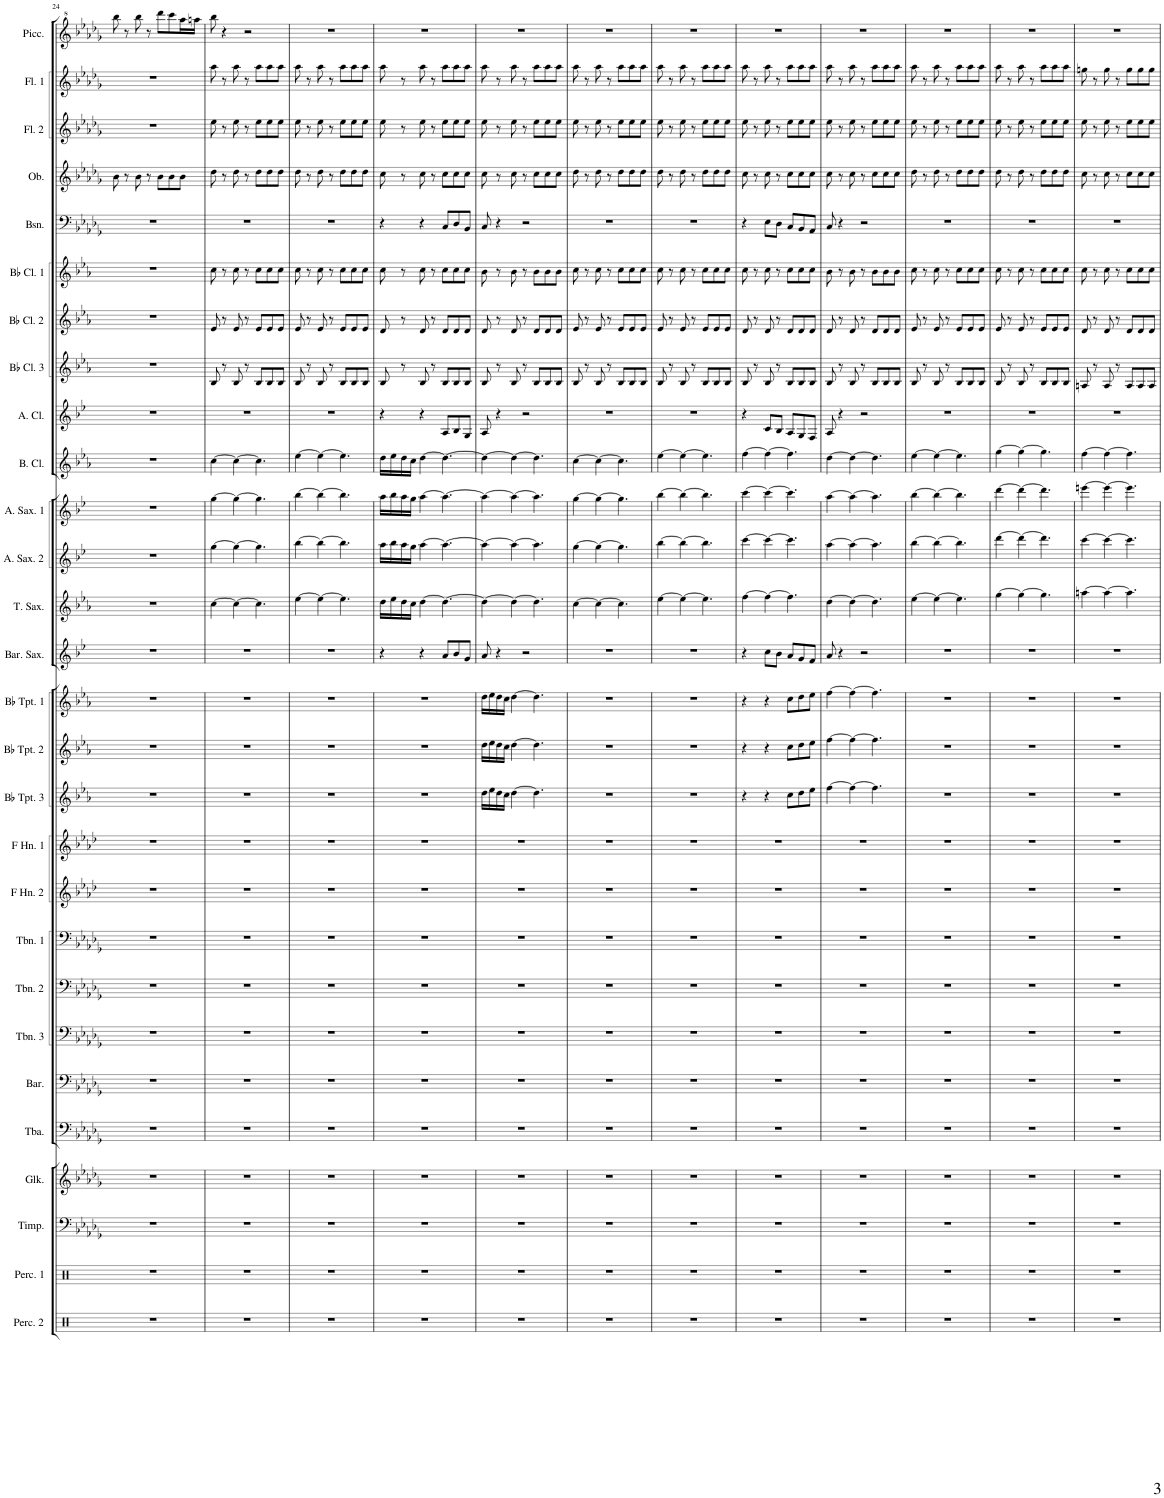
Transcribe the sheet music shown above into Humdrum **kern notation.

**kern	**kern	**kern	**kern	**kern	**kern	**kern	**kern	**kern	**kern	**kern	**kern	**kern	**kern	**kern	**kern	**kern	**kern	**kern	**kern	**kern	**kern	**kern	**kern	**kern	**kern	**kern	**kern
*part28	*part27	*part26	*part25	*part24	*part23	*part22	*part21	*part20	*part19	*part18	*part17	*part16	*part15	*part14	*part13	*part12	*part11	*part10	*part9	*part8	*part7	*part6	*part5	*part4	*part3	*part2	*part1
*staff28	*staff27	*staff26	*staff25	*staff24	*staff23	*staff22	*staff21	*staff20	*staff19	*staff18	*staff17	*staff16	*staff15	*staff14	*staff13	*staff12	*staff11	*staff10	*staff9	*staff8	*staff7	*staff6	*staff5	*staff4	*staff3	*staff2	*staff1
*I"Percussion 2	*I"Percussion 1	*I"Timpani	*I"Glockenspiel	*I"Tuba	*I"Baritone	*I"Trombone 3	*I"Trombone 2	*I"Trombone 1	*I"F Horn 2	*I"F Horn 1	*I"Bb Trumpet 3	*I"Bb Trumpet 2	*I"Bb Trumpet 1	*I"Baritone Saxophone	*I"Tenor Saxophone	*I"Alto Saxophone 2	*I"Alto Saxophone 1	*I"Bass Clarinet	*I"Alto Clarinet	*I"Bb Clarinet 3	*I"Bb Clarinet 2	*I"Bb Clarinet 1	*I"Bassoon	*I"Oboe	*I"Flute 2	*I"Flute 1	*I"Piccolo
*I'Perc. 2	*I'Perc. 1	*I'Timp.	*I'Glk.	*I'Tba.	*I'Bar.	*I'Tbn. 3	*I'Tbn. 2	*I'Tbn. 1	*I'F Hn. 2	*I'F Hn. 1	*I'Bb Tpt. 3	*I'Bb Tpt. 2	*I'Bb Tpt. 1	*I'Bar. Sax.	*I'T. Sax.	*I'A. Sax. 2	*I'A. Sax. 1	*I'B. Cl.	*I'A. Cl.	*I'Bb Cl. 3	*I'Bb Cl. 2	*I'Bb Cl. 1	*I'Bsn.	*I'Ob.	*I'Fl. 2	*I'Fl. 1	*I'Picc.
!!LO:PB:g=z
*clefX	*clefX	*clefF4	*clefG2	*clefF4	*clefF4	*clefF4	*clefF4	*clefF4	*clefG2	*clefG2	*clefG2	*clefG2	*clefG2	*clefG2	*clefG2	*clefG2	*clefG2	*clefG2	*clefG2	*clefG2	*clefG2	*clefG2	*clefF4	*clefG2	*clefG2	*clefG2	*clefG^2
*	*	*	*Trd-14c-24	*	*Trd4c7	*	*	*	*Trd4c7	*Trd4c7	*Trd1c2	*Trd1c2	*Trd1c2	*Trd12c21	*Trd8c14	*Trd5c9	*Trd5c9	*Trd8c14	*Trd5c9	*Trd1c2	*Trd1c2	*Trd1c2	*	*	*	*	*Trd-7c-12
*k[]	*k[]	*k[b-e-a-d-g-]	*k[b-e-a-d-g-]	*k[b-e-a-d-g-]	*k[b-e-a-d-g-]	*k[b-e-a-d-g-]	*k[b-e-a-d-g-]	*k[b-e-a-d-g-]	*k[b-e-a-d-]	*k[b-e-a-d-]	*k[b-e-a-]	*k[b-e-a-]	*k[b-e-a-]	*k[b-e-]	*k[b-e-a-]	*k[b-e-]	*k[b-e-]	*k[b-e-a-]	*k[b-e-]	*k[b-e-a-]	*k[b-e-a-]	*k[b-e-a-]	*k[b-e-a-d-g-]	*k[b-e-a-d-g-]	*k[b-e-a-d-g-]	*k[b-e-a-d-g-]	*k[b-e-a-d-g-]
*M7/8	*M7/8	*M7/8	*M7/8	*M7/8	*M7/8	*M7/8	*M7/8	*M7/8	*M7/8	*M7/8	*M7/8	*M7/8	*M7/8	*M7/8	*M7/8	*M7/8	*M7/8	*M7/8	*M7/8	*M7/8	*M7/8	*M7/8	*M7/8	*M7/8	*M7/8	*M7/8	*M7/8
=24	=24	=24	=24	=24	=24	=24	=24	=24	=24	=24	=24	=24	=24	=24	=24	=24	=24	=24	=24	=24	=24	=24	=24	=24	=24	=24	=24
2..r	2..r	2..r	2..r	2..r	2..r	2..r	2..r	2..r	2..r	2..r	2..r	2..r	2..r	2..r	2..r	2..r	2..r	2..r	2..r	2..r	2..r	2..r	2..r	8b-\	2..r	2..r	8bbb-\
.	.	.	.	.	.	.	.	.	.	.	.	.	.	.	.	.	.	.	.	.	.	.	.	8r	.	.	8r
.	.	.	.	.	.	.	.	.	.	.	.	.	.	.	.	.	.	.	.	.	.	.	.	8b-\	.	.	8bbb-\
.	.	.	.	.	.	.	.	.	.	.	.	.	.	.	.	.	.	.	.	.	.	.	.	8r	.	.	8r
.	.	.	.	.	.	.	.	.	.	.	.	.	.	.	.	.	.	.	.	.	.	.	.	8b-\L	.	.	8dddd-\L
.	.	.	.	.	.	.	.	.	.	.	.	.	.	.	.	.	.	.	.	.	.	.	.	8b-\	.	.	8cccc\
.	.	.	.	.	.	.	.	.	.	.	.	.	.	.	.	.	.	.	.	.	.	.	.	8b-\J	.	.	16aaa-\L
.	.	.	.	.	.	.	.	.	.	.	.	.	.	.	.	.	.	.	.	.	.	.	.	.	.	.	16aaan\JJ
=25	=25	=25	=25	=25	=25	=25	=25	=25	=25	=25	=25	=25	=25	=25	=25	=25	=25	=25	=25	=25	=25	=25	=25	=25	=25	=25	=25
2..r	2..r	2..r	2..r	2..r	2..r	2..r	2..r	2..r	2..r	2..r	2..r	2..r	2..r	2..r	[4cc\	[4gg\	[4gg\	[4cc\	2..r	8B-/	8e-/	8cc\	2..r	8dd-\	8ee-\	8aa-\	8bbb-\
.	.	.	.	.	.	.	.	.	.	.	.	.	.	.	.	.	.	.	.	8r	8r	8r	.	8r	8r	8r	4r
.	.	.	.	.	.	.	.	.	.	.	.	.	.	.	4cc\_	4gg\_	4gg\_	4cc\_	.	8B-/	8e-/	8cc\	.	8dd-\	8ee-\	8aa-\	.
.	.	.	.	.	.	.	.	.	.	.	.	.	.	.	.	.	.	.	.	8r	8r	8r	.	8r	8r	8r	2r
.	.	.	.	.	.	.	.	.	.	.	.	.	.	.	4.cc\]	4.gg\]	4.gg\]	4.cc\]	.	8B-/L	8e-/L	8cc\L	.	8dd-\L	8ee-\L	8aa-\L	.
.	.	.	.	.	.	.	.	.	.	.	.	.	.	.	.	.	.	.	.	8B-/	8e-/	8cc\	.	8dd-\	8ee-\	8aa-\	.
.	.	.	.	.	.	.	.	.	.	.	.	.	.	.	.	.	.	.	.	8B-/J	8e-/J	8cc\J	.	8dd-\J	8ee-\J	8aa-\J	.
=26	=26	=26	=26	=26	=26	=26	=26	=26	=26	=26	=26	=26	=26	=26	=26	=26	=26	=26	=26	=26	=26	=26	=26	=26	=26	=26	=26
2..r	2..r	2..r	2..r	2..r	2..r	2..r	2..r	2..r	2..r	2..r	2..r	2..r	2..r	2..r	[4ee-\	[4bb-\	[4bb-\	[4ee-\	2..r	8B-/	8e-/	8cc\	2..r	8dd-\	8ee-\	8aa-\	2..r
.	.	.	.	.	.	.	.	.	.	.	.	.	.	.	.	.	.	.	.	8r	8r	8r	.	8r	8r	8r	.
.	.	.	.	.	.	.	.	.	.	.	.	.	.	.	4ee-\_	4bb-\_	4bb-\_	4ee-\_	.	8B-/	8e-/	8cc\	.	8dd-\	8ee-\	8aa-\	.
.	.	.	.	.	.	.	.	.	.	.	.	.	.	.	.	.	.	.	.	8r	8r	8r	.	8r	8r	8r	.
.	.	.	.	.	.	.	.	.	.	.	.	.	.	.	4.ee-\]	4.bb-\]	4.bb-\]	4.ee-\]	.	8B-/L	8e-/L	8cc\L	.	8dd-\L	8ee-\L	8aa-\L	.
.	.	.	.	.	.	.	.	.	.	.	.	.	.	.	.	.	.	.	.	8B-/	8e-/	8cc\	.	8dd-\	8ee-\	8aa-\	.
.	.	.	.	.	.	.	.	.	.	.	.	.	.	.	.	.	.	.	.	8B-/J	8e-/J	8cc\J	.	8dd-\J	8ee-\J	8aa-\J	.
=27	=27	=27	=27	=27	=27	=27	=27	=27	=27	=27	=27	=27	=27	=27	=27	=27	=27	=27	=27	=27	=27	=27	=27	=27	=27	=27	=27
2..r	2..r	2..r	2..r	2..r	2..r	2..r	2..r	2..r	2..r	2..r	2..r	2..r	2..r	4r	16dd\LL	16aa\LL	16aa\LL	16dd\LL	4r	8B-/	8d/	8cc\	4r	8cc\	8ee-\	8aa-\	2..r
.	.	.	.	.	.	.	.	.	.	.	.	.	.	.	16ee-\	16bb-\	16bb-\	16ee-\	.	.	.	.	.	.	.	.	.
.	.	.	.	.	.	.	.	.	.	.	.	.	.	.	16dd\	16aa\	16aa\	16dd\	.	8r	8r	8r	.	8r	8r	8r	.
.	.	.	.	.	.	.	.	.	.	.	.	.	.	.	16cc\JJ	16gg\JJ	16gg\JJ	16cc\JJ	.	.	.	.	.	.	.	.	.
.	.	.	.	.	.	.	.	.	.	.	.	.	.	4r	[4dd\	[4aa\	[4aa\	[4dd\	4r	8B-/	8d/	8cc\	4r	8cc\	8ee-\	8aa-\	.
.	.	.	.	.	.	.	.	.	.	.	.	.	.	.	.	.	.	.	.	8r	8r	8r	.	8r	8r	8r	.
.	.	.	.	.	.	.	.	.	.	.	.	.	.	8a/L	4.dd\_	4.aa\_	4.aa\_	4.dd\_	8A/L	8B-/L	8d/L	8cc\L	8C/L	8cc\L	8ee-\L	8aa-\L	.
.	.	.	.	.	.	.	.	.	.	.	.	.	.	8b-/	.	.	.	.	8B-/	8B-/	8d/	8cc\	8D-/	8cc\	8ee-\	8aa-\	.
.	.	.	.	.	.	.	.	.	.	.	.	.	.	8g/J	.	.	.	.	8G/J	8B-/J	8d/J	8cc\J	8BB-/J	8cc\J	8ee-\J	8aa-\J	.
=28	=28	=28	=28	=28	=28	=28	=28	=28	=28	=28	=28	=28	=28	=28	=28	=28	=28	=28	=28	=28	=28	=28	=28	=28	=28	=28	=28
2..r	2..r	2..r	2..r	2..r	2..r	2..r	2..r	2..r	2..r	2..r	16dd\LL	16dd\LL	16dd\LL	8a/	4dd\_	4aa\_	4aa\_	4dd\_	8A/	8B-/	8d/	8b-\	8C/	8cc\	8ee-\	8aa-\	2..r
.	.	.	.	.	.	.	.	.	.	.	16ee-\	16ee-\	16ee-\	.	.	.	.	.	.	.	.	.	.	.	.	.	.
.	.	.	.	.	.	.	.	.	.	.	16dd\	16dd\	16dd\	4r	.	.	.	.	4r	8r	8r	8r	4r	8r	8r	8r	.
.	.	.	.	.	.	.	.	.	.	.	16cc\JJ	16cc\JJ	16cc\JJ	.	.	.	.	.	.	.	.	.	.	.	.	.	.
.	.	.	.	.	.	.	.	.	.	.	[4dd\	[4dd\	[4dd\	.	4dd\_	4aa\_	4aa\_	4dd\_	.	8B-/	8d/	8b-\	.	8cc\	8ee-\	8aa-\	.
.	.	.	.	.	.	.	.	.	.	.	.	.	.	2r	.	.	.	.	2r	8r	8r	8r	2r	8r	8r	8r	.
.	.	.	.	.	.	.	.	.	.	.	4.dd\]	4.dd\]	4.dd\]	.	4.dd\]	4.aa\]	4.aa\]	4.dd\]	.	8B-/L	8d/L	8b-\L	.	8cc\L	8ee-\L	8aa-\L	.
.	.	.	.	.	.	.	.	.	.	.	.	.	.	.	.	.	.	.	.	8B-/	8d/	8b-\	.	8cc\	8ee-\	8aa-\	.
.	.	.	.	.	.	.	.	.	.	.	.	.	.	.	.	.	.	.	.	8B-/J	8d/J	8b-\J	.	8cc\J	8ee-\J	8aa-\J	.
=29	=29	=29	=29	=29	=29	=29	=29	=29	=29	=29	=29	=29	=29	=29	=29	=29	=29	=29	=29	=29	=29	=29	=29	=29	=29	=29	=29
2..r	2..r	2..r	2..r	2..r	2..r	2..r	2..r	2..r	2..r	2..r	2..r	2..r	2..r	2..r	[4cc\	[4gg\	[4gg\	[4cc\	2..r	8B-/	8e-/	8cc\	2..r	8dd-\	8ee-\	8aa-\	2..r
.	.	.	.	.	.	.	.	.	.	.	.	.	.	.	.	.	.	.	.	8r	8r	8r	.	8r	8r	8r	.
.	.	.	.	.	.	.	.	.	.	.	.	.	.	.	4cc\_	4gg\_	4gg\_	4cc\_	.	8B-/	8e-/	8cc\	.	8dd-\	8ee-\	8aa-\	.
.	.	.	.	.	.	.	.	.	.	.	.	.	.	.	.	.	.	.	.	8r	8r	8r	.	8r	8r	8r	.
.	.	.	.	.	.	.	.	.	.	.	.	.	.	.	4.cc\]	4.gg\]	4.gg\]	4.cc\]	.	8B-/L	8e-/L	8cc\L	.	8dd-\L	8ee-\L	8aa-\L	.
.	.	.	.	.	.	.	.	.	.	.	.	.	.	.	.	.	.	.	.	8B-/	8e-/	8cc\	.	8dd-\	8ee-\	8aa-\	.
.	.	.	.	.	.	.	.	.	.	.	.	.	.	.	.	.	.	.	.	8B-/J	8e-/J	8cc\J	.	8dd-\J	8ee-\J	8aa-\J	.
=30	=30	=30	=30	=30	=30	=30	=30	=30	=30	=30	=30	=30	=30	=30	=30	=30	=30	=30	=30	=30	=30	=30	=30	=30	=30	=30	=30
2..r	2..r	2..r	2..r	2..r	2..r	2..r	2..r	2..r	2..r	2..r	2..r	2..r	2..r	2..r	[4ee-\	[4bb-\	[4bb-\	[4ee-\	2..r	8B-/	8e-/	8cc\	2..r	8dd-\	8ee-\	8aa-\	2..r
.	.	.	.	.	.	.	.	.	.	.	.	.	.	.	.	.	.	.	.	8r	8r	8r	.	8r	8r	8r	.
.	.	.	.	.	.	.	.	.	.	.	.	.	.	.	4ee-\_	4bb-\_	4bb-\_	4ee-\_	.	8B-/	8e-/	8cc\	.	8dd-\	8ee-\	8aa-\	.
.	.	.	.	.	.	.	.	.	.	.	.	.	.	.	.	.	.	.	.	8r	8r	8r	.	8r	8r	8r	.
.	.	.	.	.	.	.	.	.	.	.	.	.	.	.	4.ee-\]	4.bb-\]	4.bb-\]	4.ee-\]	.	8B-/L	8e-/L	8cc\L	.	8dd-\L	8ee-\L	8aa-\L	.
.	.	.	.	.	.	.	.	.	.	.	.	.	.	.	.	.	.	.	.	8B-/	8e-/	8cc\	.	8dd-\	8ee-\	8aa-\	.
.	.	.	.	.	.	.	.	.	.	.	.	.	.	.	.	.	.	.	.	8B-/J	8e-/J	8cc\J	.	8dd-\J	8ee-\J	8aa-\J	.
=31	=31	=31	=31	=31	=31	=31	=31	=31	=31	=31	=31	=31	=31	=31	=31	=31	=31	=31	=31	=31	=31	=31	=31	=31	=31	=31	=31
2..r	2..r	2..r	2..r	2..r	2..r	2..r	2..r	2..r	2..r	2..r	4r	4r	4r	4r	[4ff\	[4ccc\	[4ccc\	[4ff\	4r	8B-/	8d/	8cc\	4r	8cc\	8ee-\	8aa-\	2..r
.	.	.	.	.	.	.	.	.	.	.	.	.	.	.	.	.	.	.	.	8r	8r	8r	.	8r	8r	8r	.
.	.	.	.	.	.	.	.	.	.	.	4r	4r	4r	8cc\L	4ff\_	4ccc\_	4ccc\_	4ff\_	8c/L	8B-/	8d/	8cc\	8E-\L	8cc\	8ee-\	8aa-\	.
.	.	.	.	.	.	.	.	.	.	.	.	.	.	8b-\J	.	.	.	.	8B-/J	8r	8r	8r	8D-\J	8r	8r	8r	.
.	.	.	.	.	.	.	.	.	.	.	8cc\L	8cc\L	8cc\L	8a/L	4.ff\]	4.ccc\]	4.ccc\]	4.ff\]	8A/L	8B-/L	8d/L	8cc\L	8C/L	8cc\L	8ee-\L	8aa-\L	.
.	.	.	.	.	.	.	.	.	.	.	8dd\	8dd\	8dd\	8g/	.	.	.	.	8G/	8B-/	8d/	8cc\	8BB-/	8cc\	8ee-\	8aa-\	.
.	.	.	.	.	.	.	.	.	.	.	8ee-\J	8ee-\J	8ee-\J	8f/J	.	.	.	.	8F/J	8B-/J	8d/J	8cc\J	8AA-/J	8cc\J	8ee-\J	8aa-\J	.
=32	=32	=32	=32	=32	=32	=32	=32	=32	=32	=32	=32	=32	=32	=32	=32	=32	=32	=32	=32	=32	=32	=32	=32	=32	=32	=32	=32
2..r	2..r	2..r	2..r	2..r	2..r	2..r	2..r	2..r	2..r	2..r	[4ff\	[4ff\	[4ff\	8a/	[4dd\	[4aa\	[4aa\	[4dd\	8A/	8B-/	8d/	8b-\	8C/	8cc\	8ee-\	8aa-\	2..r
.	.	.	.	.	.	.	.	.	.	.	.	.	.	4r	.	.	.	.	4r	8r	8r	8r	4r	8r	8r	8r	.
.	.	.	.	.	.	.	.	.	.	.	4ff\_	4ff\_	4ff\_	.	4dd\_	4aa\_	4aa\_	4dd\_	.	8B-/	8d/	8b-\	.	8cc\	8ee-\	8aa-\	.
.	.	.	.	.	.	.	.	.	.	.	.	.	.	2r	.	.	.	.	2r	8r	8r	8r	2r	8r	8r	8r	.
.	.	.	.	.	.	.	.	.	.	.	4.ff\]	4.ff\]	4.ff\]	.	4.dd\]	4.aa\]	4.aa\]	4.dd\]	.	8B-/L	8d/L	8b-\L	.	8cc\L	8ee-\L	8aa-\L	.
.	.	.	.	.	.	.	.	.	.	.	.	.	.	.	.	.	.	.	.	8B-/	8d/	8b-\	.	8cc\	8ee-\	8aa-\	.
.	.	.	.	.	.	.	.	.	.	.	.	.	.	.	.	.	.	.	.	8B-/J	8d/J	8b-\J	.	8cc\J	8ee-\J	8aa-\J	.
=33	=33	=33	=33	=33	=33	=33	=33	=33	=33	=33	=33	=33	=33	=33	=33	=33	=33	=33	=33	=33	=33	=33	=33	=33	=33	=33	=33
2..r	2..r	2..r	2..r	2..r	2..r	2..r	2..r	2..r	2..r	2..r	2..r	2..r	2..r	2..r	[4ee-\	[4bb-\	[4bb-\	[4ee-\	2..r	8B-/	8e-/	8cc\	2..r	8dd-\	8ee-\	8aa-\	2..r
.	.	.	.	.	.	.	.	.	.	.	.	.	.	.	.	.	.	.	.	8r	8r	8r	.	8r	8r	8r	.
.	.	.	.	.	.	.	.	.	.	.	.	.	.	.	4ee-\_	4bb-\_	4bb-\_	4ee-\_	.	8B-/	8e-/	8cc\	.	8dd-\	8ee-\	8aa-\	.
.	.	.	.	.	.	.	.	.	.	.	.	.	.	.	.	.	.	.	.	8r	8r	8r	.	8r	8r	8r	.
.	.	.	.	.	.	.	.	.	.	.	.	.	.	.	4.ee-\]	4.bb-\]	4.bb-\]	4.ee-\]	.	8B-/L	8e-/L	8cc\L	.	8dd-\L	8ee-\L	8aa-\L	.
.	.	.	.	.	.	.	.	.	.	.	.	.	.	.	.	.	.	.	.	8B-/	8e-/	8cc\	.	8dd-\	8ee-\	8aa-\	.
.	.	.	.	.	.	.	.	.	.	.	.	.	.	.	.	.	.	.	.	8B-/J	8e-/J	8cc\J	.	8dd-\J	8ee-\J	8aa-\J	.
=34	=34	=34	=34	=34	=34	=34	=34	=34	=34	=34	=34	=34	=34	=34	=34	=34	=34	=34	=34	=34	=34	=34	=34	=34	=34	=34	=34
2..r	2..r	2..r	2..r	2..r	2..r	2..r	2..r	2..r	2..r	2..r	2..r	2..r	2..r	2..r	[4gg\	[4ddd\	[4ddd\	[4gg\	2..r	8B-/	8e-/	8cc\	2..r	8dd-\	8ee-\	8aa-\	2..r
.	.	.	.	.	.	.	.	.	.	.	.	.	.	.	.	.	.	.	.	8r	8r	8r	.	8r	8r	8r	.
.	.	.	.	.	.	.	.	.	.	.	.	.	.	.	4gg\_	4ddd\_	4ddd\_	4gg\_	.	8B-/	8e-/	8cc\	.	8dd-\	8ee-\	8aa-\	.
.	.	.	.	.	.	.	.	.	.	.	.	.	.	.	.	.	.	.	.	8r	8r	8r	.	8r	8r	8r	.
.	.	.	.	.	.	.	.	.	.	.	.	.	.	.	4.gg\]	4.ddd\]	4.ddd\]	4.gg\]	.	8B-/L	8e-/L	8cc\L	.	8dd-\L	8ee-\L	8aa-\L	.
.	.	.	.	.	.	.	.	.	.	.	.	.	.	.	.	.	.	.	.	8B-/	8e-/	8cc\	.	8dd-\	8ee-\	8aa-\	.
.	.	.	.	.	.	.	.	.	.	.	.	.	.	.	.	.	.	.	.	8B-/J	8e-/J	8cc\J	.	8dd-\J	8ee-\J	8aa-\J	.
=35	=35	=35	=35	=35	=35	=35	=35	=35	=35	=35	=35	=35	=35	=35	=35	=35	=35	=35	=35	=35	=35	=35	=35	=35	=35	=35	=35
2..r	2..r	2..r	2..r	2..r	2..r	2..r	2..r	2..r	2..r	2..r	2..r	2..r	2..r	2..r	[4aan\	[4ccc\	[4eeen\	[4ff\	2..r	8An/	8d/	8cc\	2..r	8cc\	8ee-\	8ggn\	2..r
.	.	.	.	.	.	.	.	.	.	.	.	.	.	.	.	.	.	.	.	8r	8r	8r	.	8r	8r	8r	.
.	.	.	.	.	.	.	.	.	.	.	.	.	.	.	4aa\_	4ccc\_	4eee\_	4ff\_	.	8A/	8d/	8cc\	.	8cc\	8ee-\	8gg\	.
.	.	.	.	.	.	.	.	.	.	.	.	.	.	.	.	.	.	.	.	8r	8r	8r	.	8r	8r	8r	.
.	.	.	.	.	.	.	.	.	.	.	.	.	.	.	4.aa\]	4.ccc\]	4.eee\]	4.ff\]	.	8A/L	8d/L	8cc\L	.	8cc\L	8ee-\L	8gg\L	.
.	.	.	.	.	.	.	.	.	.	.	.	.	.	.	.	.	.	.	.	8A/	8d/	8cc\	.	8cc\	8ee-\	8gg\	.
.	.	.	.	.	.	.	.	.	.	.	.	.	.	.	.	.	.	.	.	8A/J	8d/J	8cc\J	.	8cc\J	8ee-\J	8gg\J	.
=	=	=	=	=	=	=	=	=	=	=	=	=	=	=	=	=	=	=	=	=	=	=	=	=	=	=	=
*-	*-	*-	*-	*-	*-	*-	*-	*-	*-	*-	*-	*-	*-	*-	*-	*-	*-	*-	*-	*-	*-	*-	*-	*-	*-	*-	*-
